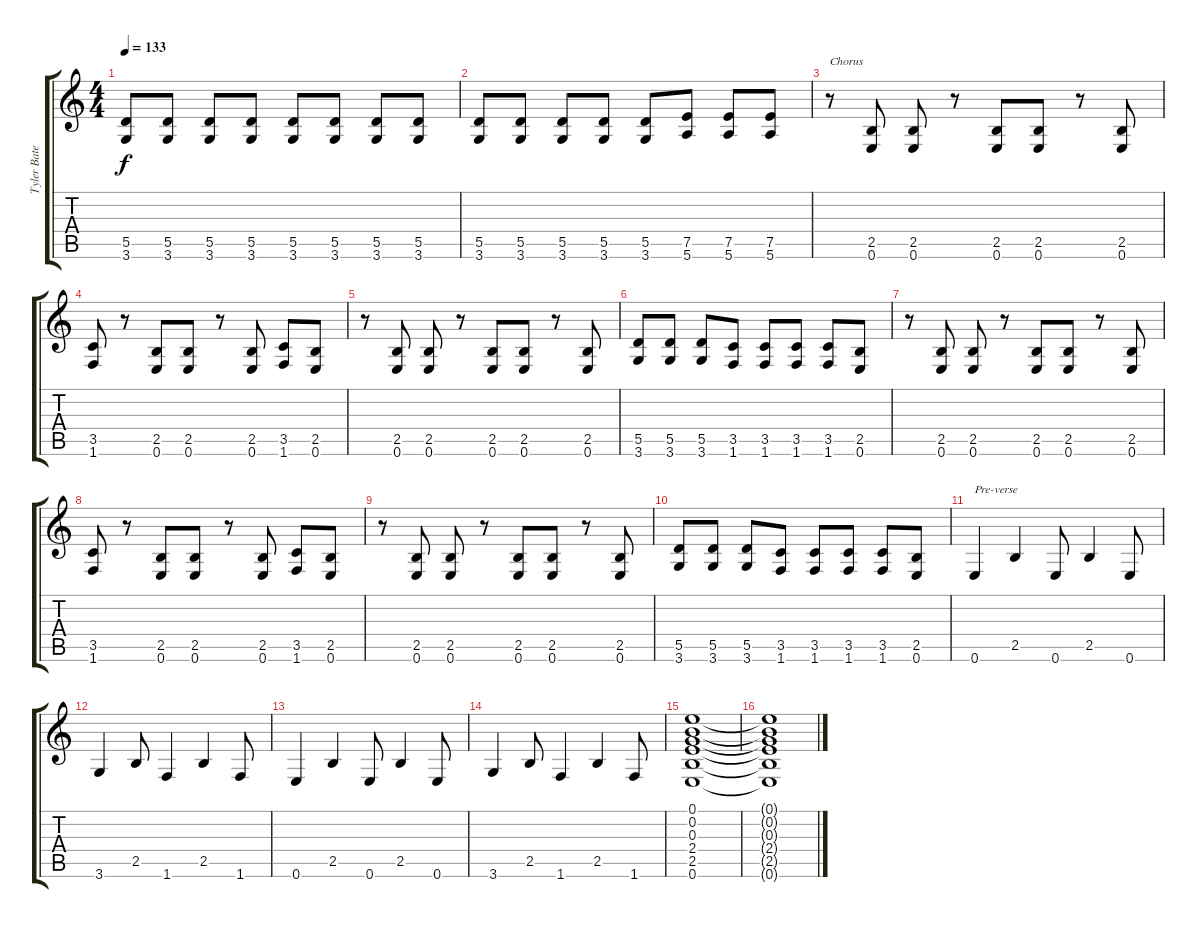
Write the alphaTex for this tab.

\track ("Tyler Bates" "Tyler Bate") {instrument distortionguitar}
\staff {score tabs}
\tuning (E4 B3 G3 D3 A2 E2) {hide}
\ts (4 4)
\tempo 133
\clef g2
\ks c
(5.5 3.6).8{dy f} (5.5 3.6).8 (5.5 3.6).8 (5.5 3.6).8 (5.5 3.6).8 (5.5 3.6).8 (5.5 3.6).8 (5.5 3.6).8 |
(5.5 3.6).8 (5.5 3.6).8 (5.5 3.6).8 (5.5 3.6).8 (5.5 3.6).8 (7.5 5.6).8 (7.5 5.6).8 (7.5 5.6).8 |
r.8{txt "Chorus"} (2.5 0.6).8 (2.5 0.6).8 r.8 (2.5 0.6).8 (2.5 0.6).8 r.8 (2.5 0.6).8 |
(3.5 1.6).8 r.8 (2.5 0.6).8 (2.5 0.6).8 r.8 (2.5 0.6).8 (3.5 1.6).8 (2.5 0.6).8 |
r.8 (2.5 0.6).8 (2.5 0.6).8 r.8 (2.5 0.6).8 (2.5 0.6).8 r.8 (2.5 0.6).8 |
(5.5 3.6).8 (5.5 3.6).8 (5.5 3.6).8 (3.5 1.6).8 (3.5 1.6).8 (3.5 1.6).8 (3.5 1.6).8 (2.5 0.6).8 |
r.8 (2.5 0.6).8 (2.5 0.6).8 r.8 (2.5 0.6).8 (2.5 0.6).8 r.8 (2.5 0.6).8 |
(3.5 1.6).8 r.8 (2.5 0.6).8 (2.5 0.6).8 r.8 (2.5 0.6).8 (3.5 1.6).8 (2.5 0.6).8 |
r.8 (2.5 0.6).8 (2.5 0.6).8 r.8 (2.5 0.6).8 (2.5 0.6).8 r.8 (2.5 0.6).8 |
(5.5 3.6).8 (5.5 3.6).8 (5.5 3.6).8 (3.5 1.6).8 (3.5 1.6).8 (3.5 1.6).8 (3.5 1.6).8 (2.5 0.6).8 |
0.6.4{txt "Pre-verse"} 2.5.4 0.6.8 2.5.4 0.6.8 |
3.6.4 2.5.8 1.6.4 2.5.4 1.6.8 |
0.6.4 2.5.4 0.6.8 2.5.4 0.6.8 |
3.6.4 2.5.8 1.6.4 2.5.4 1.6.8 |
(0.1 0.2 0.3 2.4 2.5 0.6).1 |
(0.1{t} 0.2{t} 0.3{t} 2.4{t} 2.5{t} 0.6{t}).1
